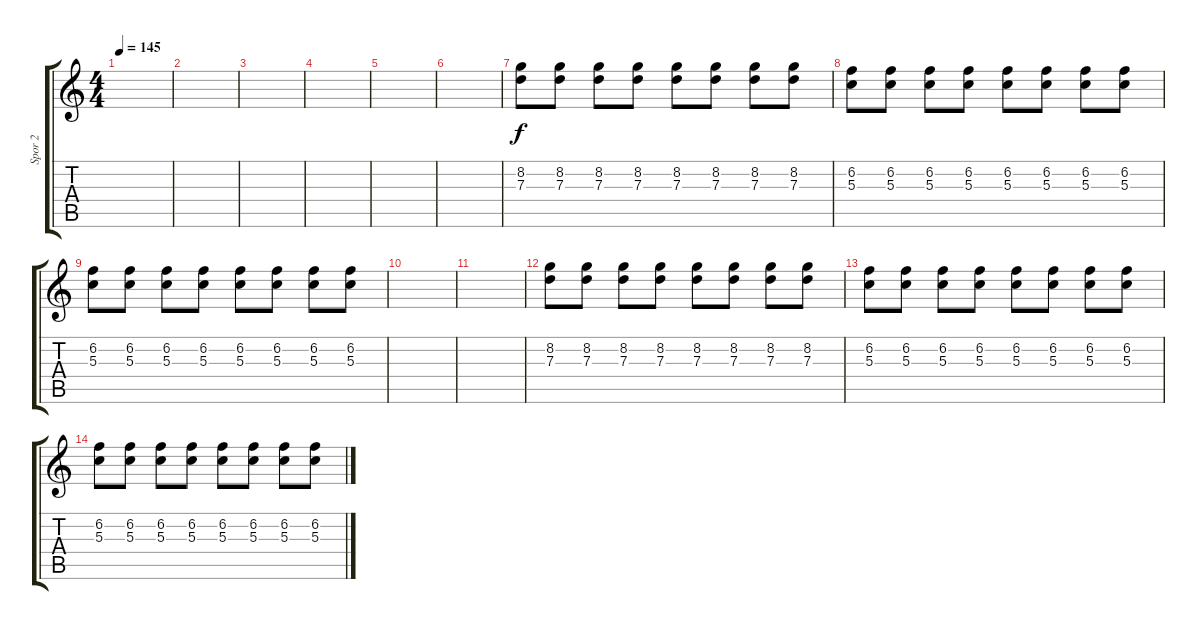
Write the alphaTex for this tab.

\track ("Spor 2" "Spor 2") {instrument overdrivenguitar}
\staff {score tabs}
\tuning (E4 B3 G3 D3 A2 E2) {hide}
\ts (4 4)
\tempo 145
\clef g2
\ks c
|
|
|
|
|
|
(8.2 7.3).8 (8.2 7.3).8 (8.2 7.3).8 (8.2 7.3).8 (8.2 7.3).8 (8.2 7.3).8 (8.2 7.3).8 (8.2 7.3).8 |
(6.2 5.3).8 (6.2 5.3).8 (6.2 5.3).8 (6.2 5.3).8 (6.2 5.3).8 (6.2 5.3).8 (6.2 5.3).8 (6.2 5.3).8 |
(6.2 5.3).8 (6.2 5.3).8 (6.2 5.3).8 (6.2 5.3).8 (6.2 5.3).8 (6.2 5.3).8 (6.2 5.3).8 (6.2 5.3).8 |
|
|
(8.2 7.3).8 (8.2 7.3).8 (8.2 7.3).8 (8.2 7.3).8 (8.2 7.3).8 (8.2 7.3).8 (8.2 7.3).8 (8.2 7.3).8 |
(6.2 5.3).8 (6.2 5.3).8 (6.2 5.3).8 (6.2 5.3).8 (6.2 5.3).8 (6.2 5.3).8 (6.2 5.3).8 (6.2 5.3).8 |
(6.2 5.3).8 (6.2 5.3).8 (6.2 5.3).8 (6.2 5.3).8 (6.2 5.3).8 (6.2 5.3).8 (6.2 5.3).8 (6.2 5.3).8
